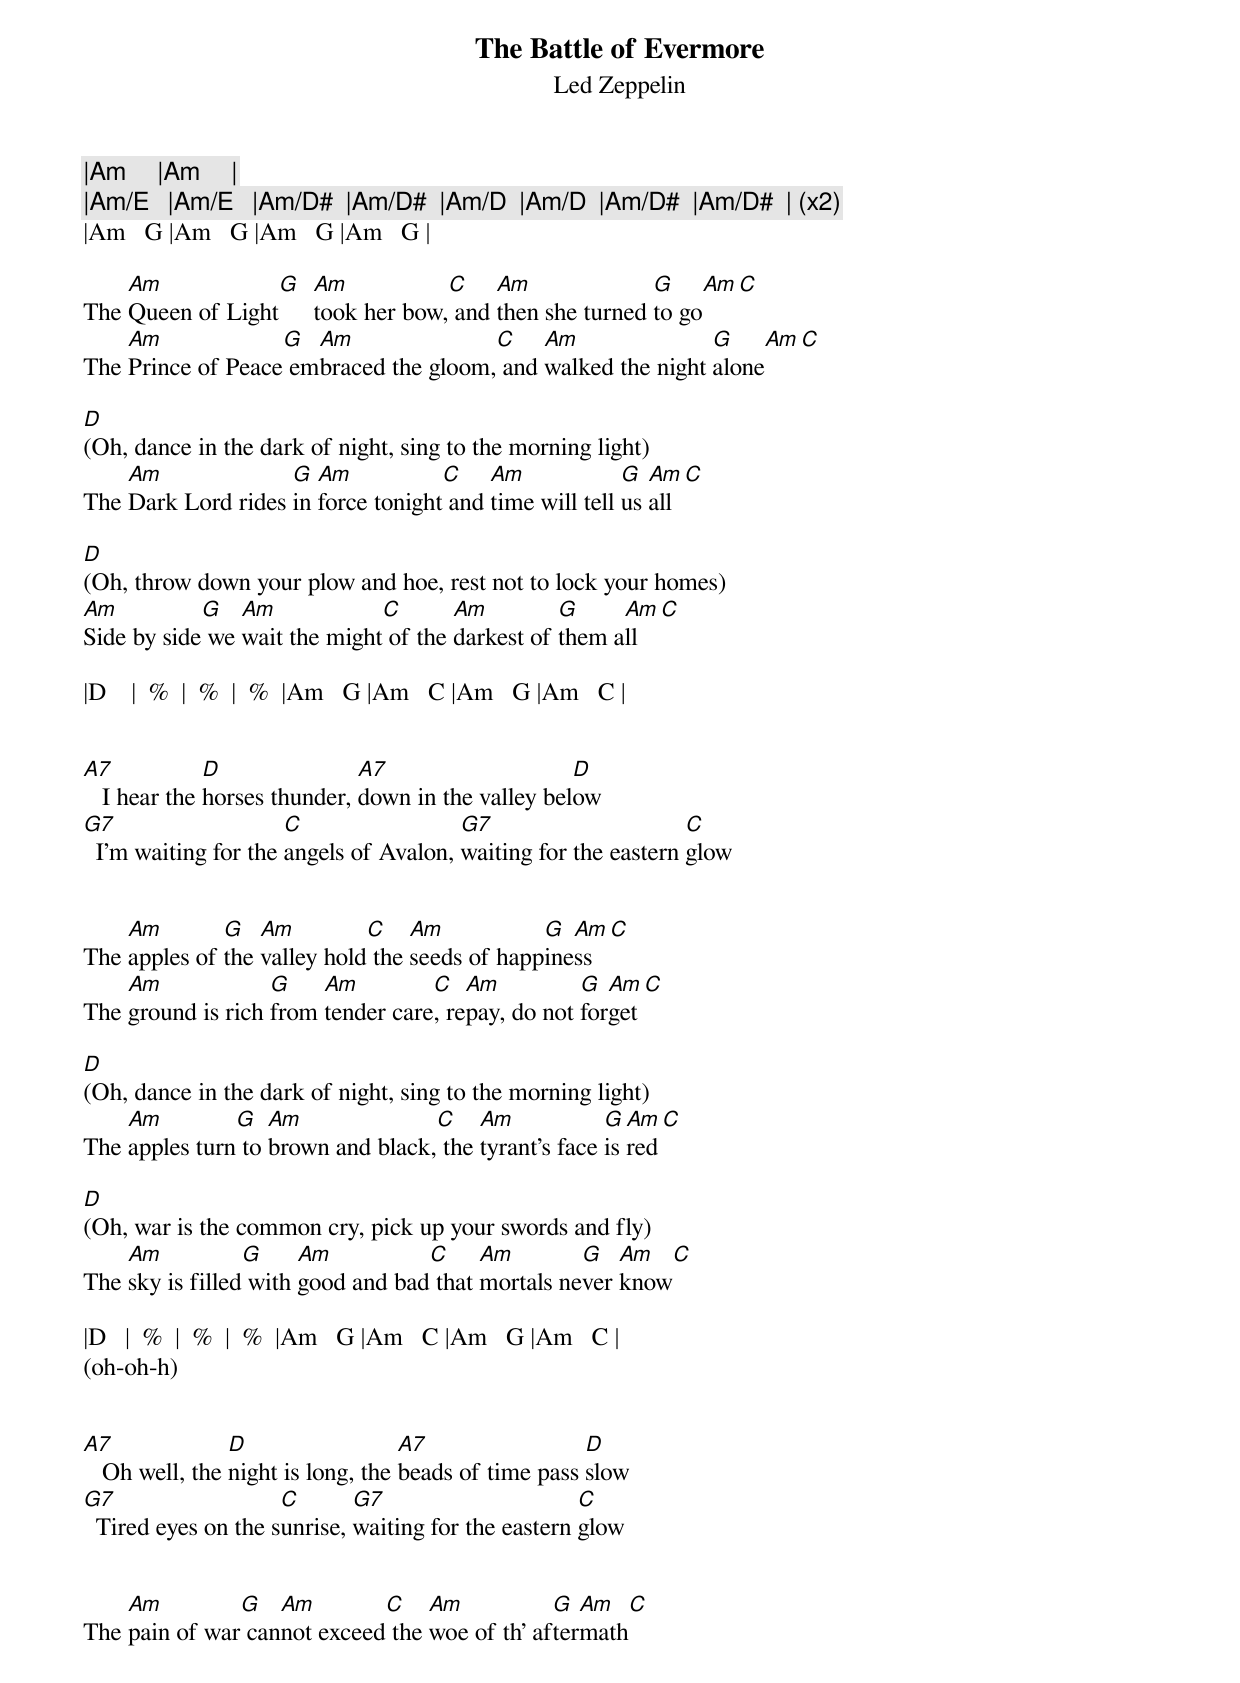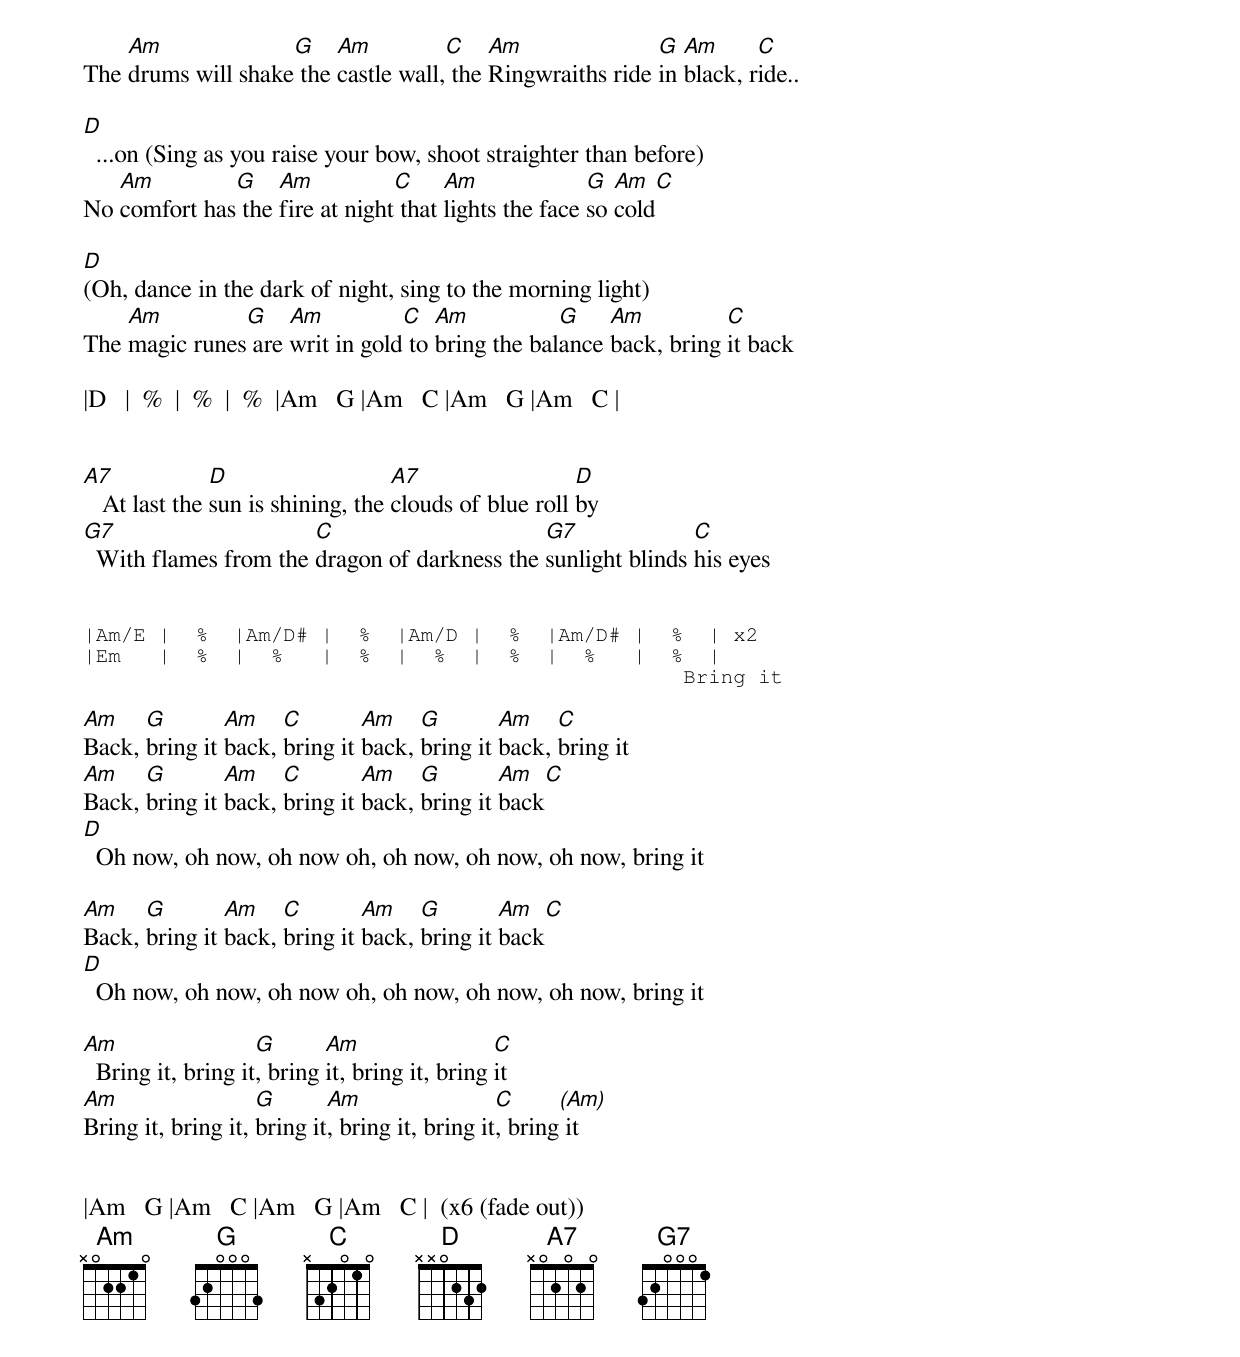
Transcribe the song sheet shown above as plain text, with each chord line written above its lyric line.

The Battle of Evermore
Led Zeppelin


|Am     |Am     |
|Am/E   |Am/E   |Am/D#  |Am/D#  |Am/D  |Am/D  |Am/D#  |Am/D#  | (x2)
|Am   G |Am   G |Am   G |Am   G |

    Am            G Am           C    Am              G     Am   C
The Queen of Light  took her bow, and then she turned to go
    Am             G  Am               C    Am               G    Am   C
The Prince of Peace embraced the gloom, and walked the night alone

D
(Oh, dance in the dark of night, sing to the morning light)
    Am              G  Am           C    Am             G  Am   C
The Dark Lord rides in force tonight and time will tell us all

D
(Oh, throw down your plow and hoe, rest not to lock your homes)
Am          G   Am            C       Am         G     Am   C
Side by side we wait the might of the darkest of them all

|D    |  %  |  %  |  %  |Am   G |Am   C |Am   G |Am   C |


A7            D               A7                    D
   I hear the horses thunder, down in the valley below
G7                    C                 G7                      C
  I'm waiting for the angels of Avalon, waiting for the eastern glow


    Am        G   Am         C    Am           G  Am   C
The apples of the valley hold the seeds of happiness
    Am             G    Am         C   Am          G  Am   C
The ground is rich from tender care, repay, do not forget

D
(Oh, dance in the dark of night, sing to the morning light)
    Am         G   Am              C    Am            G  Am   C
The apples turn to brown and black, the tyrant's face is red

D
(Oh, war is the common cry, pick up your swords and fly)
    Am           G     Am          C     Am        G   Am    C
The sky is filled with good and bad that mortals never know

|D   |  %  |  %  |  %  |Am   G |Am   C |Am   G |Am   C |
(oh-oh-h)


A7              D                  A7                 D
   Oh well, the night is long, the beads of time pass slow
G7                   C       G7                      C
  Tired eyes on the sunrise, waiting for the eastern glow


    Am         G   Am        C    Am           G  Am    C
The pain of war cannot exceed the woe of th' aftermath
    Am              G    Am          C    Am               G  Am      C
The drums will shake the castle wall, the Ringwraiths ride in black, ride..

D
  ...on (Sing as you raise your bow, shoot straighter than before)
   Am         G    Am           C     Am              G  Am   C
No comfort has the fire at night that lights the face so cold

D
(Oh, dance in the dark of night, sing to the morning light)
    Am         G    Am          C   Am           G    Am          C
The magic runes are writ in gold to bring the balance back, bring it back

|D   |  %  |  %  |  %  |Am   G |Am   C |Am   G |Am   C |


A7             D                   A7                  D
   At last the sun is shining, the clouds of blue roll by
G7                     C                      G7              C
  With flames from the dragon of darkness the sunlight blinds his eyes


|Am/E |  %  |Am/D# |  %  |Am/D |  %  |Am/D# |  %  | x2
|Em   |  %  |  %   |  %  |  %  |  %  |  %   |  %  |
                                                Bring it

Am    G        Am    C        Am    G        Am    C
Back, bring it back, bring it back, bring it back, bring it
Am    G        Am    C        Am    G        Am    C
Back, bring it back, bring it back, bring it back
D
  Oh now, oh now, oh now oh, oh now, oh now, oh now, bring it

Am    G        Am    C        Am    G        Am    C
Back, bring it back, bring it back, bring it back
D
  Oh now, oh now, oh now oh, oh now, oh now, oh now, bring it

Am                  G       Am                  C
  Bring it, bring it, bring it, bring it, bring it
Am                  G       Am                  C      (Am)
Bring it, bring it, bring it, bring it, bring it, bring it


|Am   G |Am   C |Am   G |Am   C |  (x6 (fade out))
